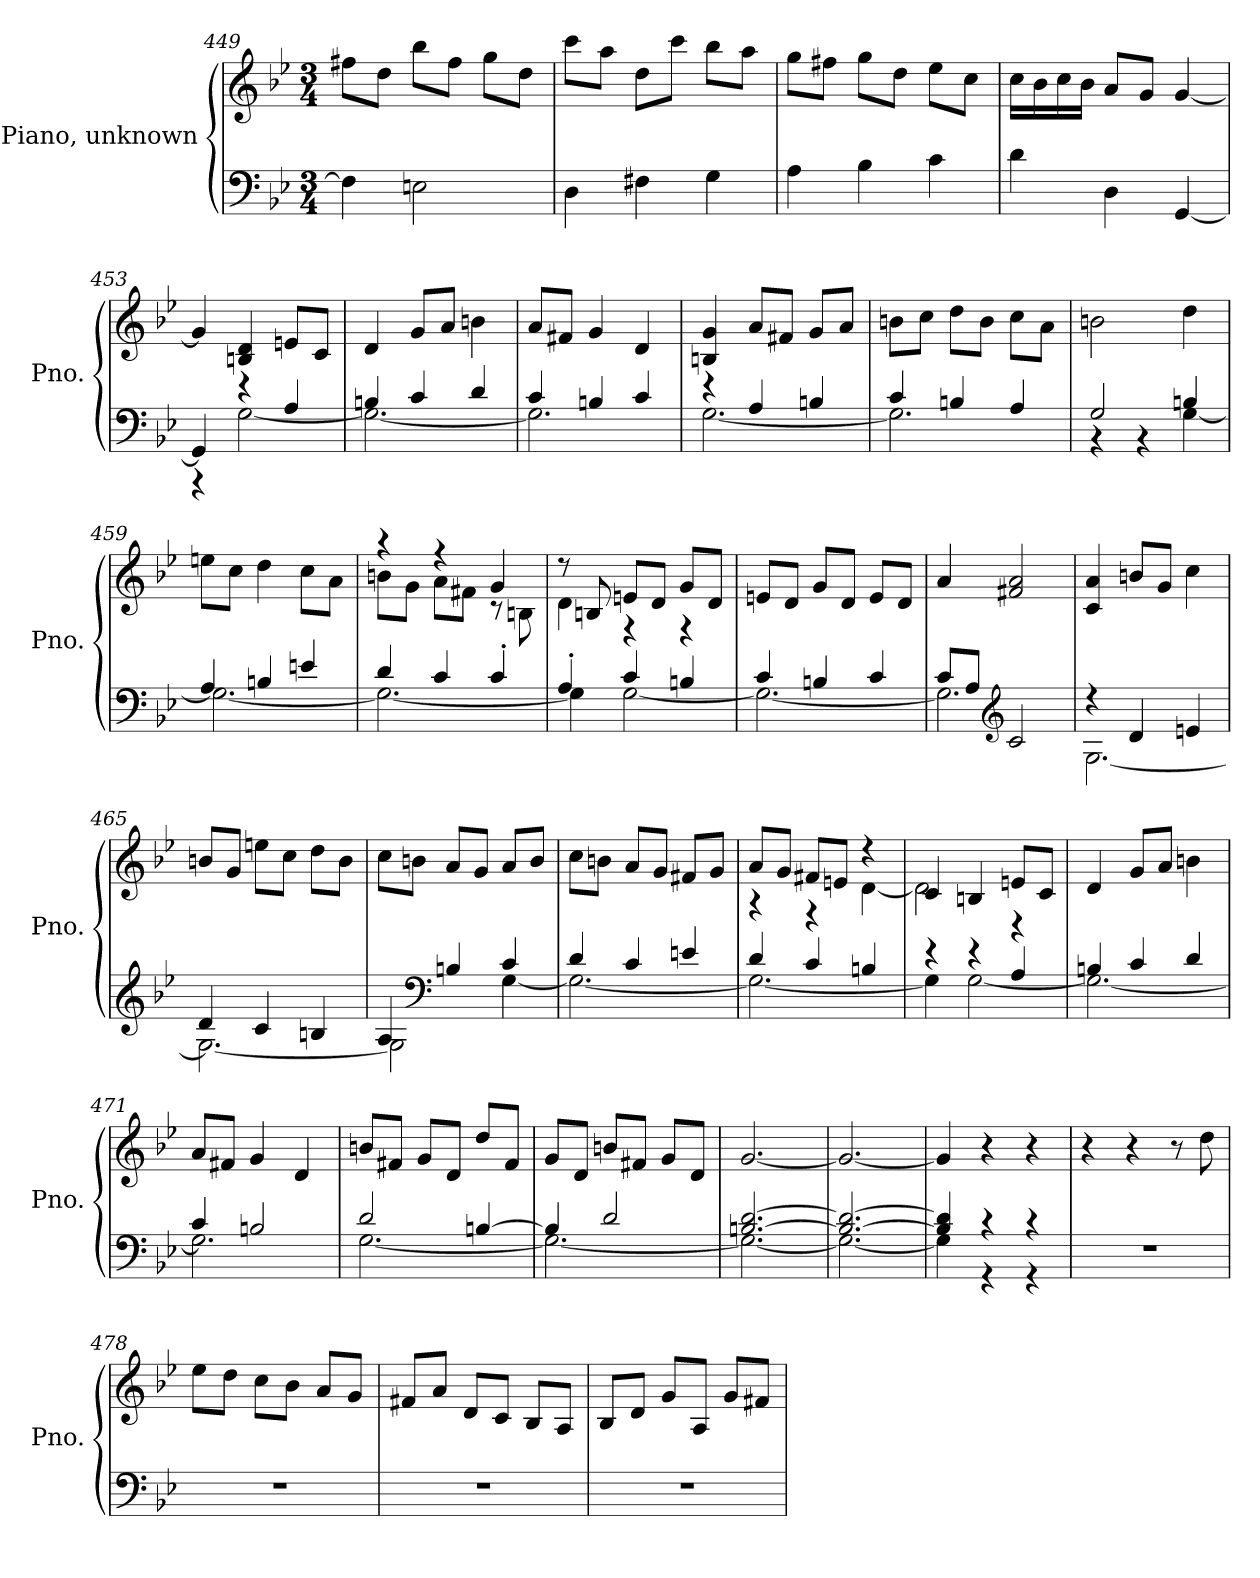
**kern	**kern
*part1	*part1
*staff2	*staff1
*I"Piano, unknown	*
*I'Pno.	*
*clefF4	*clefG2
*k[b-e-]	*k[b-e-]
*M3/4	*M3/4
=449	=449
4F#\]	8ff#X\L
.	8dd\J
2En\	8bb-\L
.	8ff#\J
.	8gg\L
.	8dd\J
=450	=450
4D\	8ccc\L
.	8aa\J
4F#X\	8dd\L
.	8ccc\J
4G\	8bb-\L
.	8aa\J
!!LO:PB:g=z
=451	=451
4A\	8gg\L
.	8ff#X\J
4B-\	8gg\L
.	8dd\J
4c\	8ee-\L
.	8cc\J
=452	=452
4d\	16cc\LL
.	16b-\
.	16cc\
.	16b-\JJ
4D\	8a/L
.	8g/J
[4GG/	[4g/
=453	=453
*^	*
4GG/]	4r	4g/]
4r	[2G\	4Bn/ 4d/
4A/	.	8en/L
.	.	8c/J
=454	=454	=454
4Bn/	2.G\_	4d/
4c/	.	8g/L
.	.	8a/J
4d/	.	4bn\
=455	=455	=455
4c/	2.G\]	8a/L
.	.	8f#X/J
4Bn/	.	4g/
4c/	.	4d/
=456	=456	=456
4r	[2.G\	4Bn/ 4g/
4A/	.	8a/L
.	.	8f#X/J
4Bn/	.	8g/L
.	.	8a/J
!!LO:LB:g=z
=457	=457	=457
4c/	2.G\]	8bn\L
.	.	8cc\J
4Bn/	.	8dd\L
.	.	8b\J
4A/	.	8cc\L
.	.	8a\J
=458	=458	=458
2G/	4r	2bn\
.	4r	.
4Bn/	[4G\	4dd\
=459	=459	=459
4A/	2.G\_	8een\L
.	.	8cc\J
4Bn/	.	4dd\
4en/	.	8cc\L
.	.	8a\J
=460	=460	=460
*	*	*^
4d/	2.G\_	4r	8bn\L
.	.	.	8g\J
4c/	.	4r	8a\L
.	.	.	8f#X\J
4c'/	.	4g/	8r
.	.	.	8Bn\
=461	=461	=461	=461
4A'/	4G\]	8r	4d\
.	.	8Bn/	.
4c/	[2G\	8en/L	4r
.	.	8d/J	.
4Bn/	.	8g/L	4r
.	.	8d/J	.
*	*	*v	*v
=462	=462	=462
4c/	2.G\_	8en/L
.	.	8d/J
4Bn/	.	8g/L
.	.	8d/J
4c/	.	8e/L
.	.	8d/J
!!LO:LB:g=z
=463	=463	=463
8c/L	2.G\]	4a/
8A/J	.	.
*clefG2	*	*
2c/	.	2f#X/ 2a/
=464	=464	=464
4r	[2.G\	4c/ 4a/
4d/	.	8bn/L
.	.	8g/J
4en/	.	4cc\
=465	=465	=465
4d/	2.G\_	8bn/L
.	.	8g/J
4c/	.	8een\L
.	.	8cc\J
4Bn/	.	8dd\L
.	.	8b\J
=466	=466	=466
4A/	2G\]	8cc\L
.	.	8bn\J
*clefF4	*	*
4Bn/	.	8a/L
.	.	8g/J
4c/	[4G\	8a/L
.	.	8b/J
=467	=467	=467
4d/	2.G\_	8cc\L
.	.	8bn\J
4c/	.	8a/L
.	.	8g/J
4en/	.	8f#X/L
.	.	8g/J
=468	=468	=468
*	*	*^
4d/	2.G\_	8a/L	4r
.	.	8g/J	.
4c/	.	8f#X/L	4r
.	.	8en/J	.
4Bn/	.	4r	[4d\
!!LO:LB:g=z	!!
=469	=469	=469	=469
4r	4G\]	4c/	2d\]
4r	[2G\	4Bn/	.
4A/	.	8en/L	4r
.	.	8c/J	.
*	*	*v	*v
=470	=470	=470
4Bn/	2.G\_	4d/
4c/	.	8g/L
.	.	8a/J
4d/	.	4bn\
=471	=471	=471
4c/	2.G\]	8a/L
.	.	8f#X/J
2Bn/	.	4g/
.	.	4d/
=472	=472	=472
2d/	[2.G\	8bn/L
.	.	8f#X/J
.	.	8g/L
.	.	8d/J
[4Bn/	.	8dd/L
.	.	8f#/J
=473	=473	=473
4B/]	2.G\_	8g/L
.	.	8d/J
2d/	.	8bn/L
.	.	8f#X/J
.	.	8g/L
.	.	8d/J
=474	=474	=474
[2.Bn/ [2.d/	2.G\_	[2.g/
=475	=475	=475
2.B/_ 2.d/_	2.G\_	2.g/_
!!LO:LB:g=z
=476	=476	=476
4B/] 4d/]	4G\]	4g/]
4r	4r	4r
4r	4r	4r
*v	*v	*
=477	=477
2.r	4r
.	4r
.	8r
.	8dd\
=478	=478
2.r	8ee-\L
.	8dd\J
.	8cc\L
.	8b-\J
.	8a/L
.	8g/J
=479	=479
2.r	8f#X/L
.	8a/J
.	8d/L
.	8c/J
.	8B-/L
.	8A/J
=480	=480
2.r	8B-/L
.	8d/J
.	8g/L
.	8A/J
.	8g/L
.	8f#X/J
=	=
*-	*-
